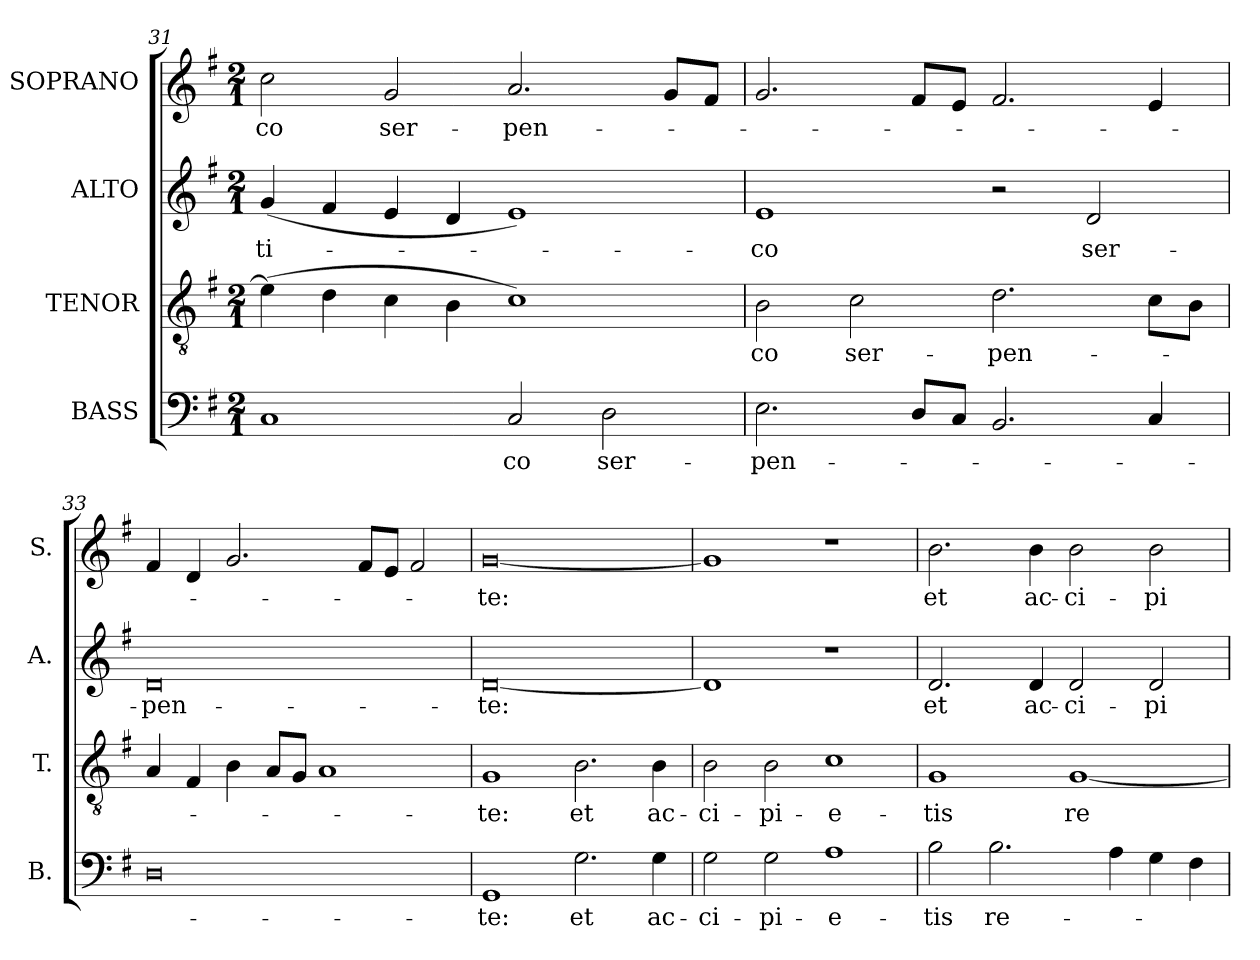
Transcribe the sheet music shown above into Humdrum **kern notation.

**kern	**text	**kern	**text	**kern	**text	**kern	**text
*part4	*part4	*part3	*part3	*part2	*part2	*part1	*part1
*staff4	*staff4	*staff3	*staff3	*staff2	*staff2	*staff1	*staff1
*I"BASS	*	*I"TENOR	*	*I"ALTO	*	*I"SOPRANO	*
*I'B.	*	*I'T.	*	*I'A.	*	*I'S.	*
*clefF4	*	*clefGv2	*	*clefG2	*	*clefG2	*
*	*	*ITrd7c12	*	*	*	*	*
*k[f#]	*	*k[f#]	*	*k[f#]	*	*k[f#]	*
*G:	*	*G:	*	*G:	*	*G:	*
*M2/1	*	*M2/1	*	*M2/1	*	*M2/1	*
=31	=31	=31	=31	=31	=31	=31	=31
!	!	!	!	!	!LO:LY:b:color=#000000	!	!
!	!	!	!	!	!	!	!LO:LY:b:color=#000000
1Ci	.	(4Ei\]	.	(4gi/	-ti-	2cci\	-co
.	.	4Di\	.	4f#i/	.	.	.
!	!	!	!	!	!	!	!LO:LY:b:color=#000000
.	.	4Ci\	.	4ei/	.	2gi/	ser-
.	.	4BBi\	.	4di/	.	.	.
!	!LO:LY:b:color=#000000	!	!	!	!	!	!
!	!	!	!	!	!	!	!LO:LY:b:color=#000000
2Ci/	-co	1Ci)	.	1ei)	.	2.ai/	-pen-
!	!LO:LY:b:color=#000000	!	!	!	!	!	!
2Di\	ser-	.	.	.	.	.	.
.	.	.	.	.	.	8gi/L	.
.	.	.	.	.	.	8f#i/J	.
=32	=32	=32	=32	=32	=32	=32	=32
!	!LO:LY:b:color=#000000	!	!	!	!	!	!
!	!	!	!LO:LY:b:color=#000000	!	!	!	!
!	!	!	!	!	!LO:LY:b:color=#000000	!	!
2.Ei\	-pen-	2BBi\	-co	1ei	-co	2.gi/	.
!	!	!	!LO:LY:b:color=#000000	!	!	!	!
.	.	2Ci\	ser-	.	.	.	.
8Di/L	.	.	.	.	.	8f#i/L	.
8Ci/J	.	.	.	.	.	8ei/J	.
!	!	!	!LO:LY:b:color=#000000	!	!	!	!
2.BBi/	.	2.Di\	-pen-	2r	.	2.f#i/	.
!	!	!	!	!	!LO:LY:b:color=#000000	!	!
.	.	.	.	2di/	ser-	.	.
4Ci/	.	8Ci\L	.	.	.	4ei/	.
.	.	8BBi\J	.	.	.	.	.
=33	=33	=33	=33	=33	=33	=33	=33
!	!	!	!	!	!LO:LY:b:color=#000000	!	!
0Di	.	4AAi/	.	0di	-pen-	4f#i/	.
.	.	4FF#i/	.	.	.	4di/	.
.	.	4BBi\	.	.	.	2.gi/	.
.	.	8AAi/L	.	.	.	.	.
.	.	8GGi/J	.	.	.	.	.
.	.	1AAi	.	.	.	.	.
.	.	.	.	.	.	8f#i/L	.
.	.	.	.	.	.	8ei/J	.
.	.	.	.	.	.	2f#i/	.
=34	=34	=34	=34	=34	=34	=34	=34
!	!LO:LY:b:color=#000000	!	!	!	!	!	!
!	!	!	!LO:LY:b:color=#000000	!	!	!	!
!	!	!	!	!	!LO:LY:b:color=#000000	!	!
!	!	!	!	!	!	!	!LO:LY:b:color=#000000
1GGi	-te:	1GGi	-te:	[0di	-te:	[0gi	-te:
!	!LO:LY:b:color=#000000	!	!	!	!	!	!
!	!	!	!LO:LY:b:color=#000000	!	!	!	!
2.Gi\	et	2.BBi\	et	.	.	.	.
!	!LO:LY:b:color=#000000	!	!	!	!	!	!
!	!	!	!LO:LY:b:color=#000000	!	!	!	!
4Gi\	ac-	4BBi\	ac-	.	.	.	.
=35	=35	=35	=35	=35	=35	=35	=35
!	!LO:LY:b:color=#000000	!	!	!	!	!	!
!	!	!	!LO:LY:b:color=#000000	!	!	!	!
2Gi\	-ci-	2BBi\	-ci-	1di]	.	1gi]	.
!	!LO:LY:b:color=#000000	!	!	!	!	!	!
!	!	!	!LO:LY:b:color=#000000	!	!	!	!
2Gi\	-pi-	2BBi\	-pi-	.	.	.	.
!	!LO:LY:b:color=#000000	!	!	!	!	!	!
!	!	!	!LO:LY:b:color=#000000	!	!	!	!
1Ai	-e-	1Ci	-e-	1r	.	1r	.
!!LO:PB:g=z
=36	=36	=36	=36	=36	=36	=36	=36
!	!LO:LY:b:color=#000000	!	!	!	!	!	!
!	!	!	!LO:LY:b:color=#000000	!	!	!	!
!	!	!	!	!	!LO:LY:b:color=#000000	!	!
!	!	!	!	!	!	!	!LO:LY:b:color=#000000
2Bi\	-tis	1GGi	-tis	2.di/	et	2.bi\	et
!	!LO:LY:b:color=#000000	!	!	!	!	!	!
2.Bi\	re-	.	.	.	.	.	.
!	!	!	!	!	!LO:LY:b:color=#000000	!	!
!	!	!	!	!	!	!	!LO:LY:b:color=#000000
.	.	.	.	4di/	ac-	4bi\	ac-
!	!	!	!LO:LY:b:color=#000000	!	!	!	!
!	!	!	!	!	!LO:LY:b:color=#000000	!	!
!	!	!	!	!	!	!	!LO:LY:b:color=#000000
.	.	[1GGi	re-	2di/	-ci-	2bi\	-ci-
4Ai\	.	.	.	.	.	.	.
!	!	!	!	!	!LO:LY:b:color=#000000	!	!
!	!	!	!	!	!	!	!LO:LY:b:color=#000000
4Gi\	.	.	.	2di/	-pi-	2bi\	-pi-
4F#i\	.	.	.	.	.	.	.
=	=	=	=	=	=	=	=
*-	*-	*-	*-	*-	*-	*-	*-
